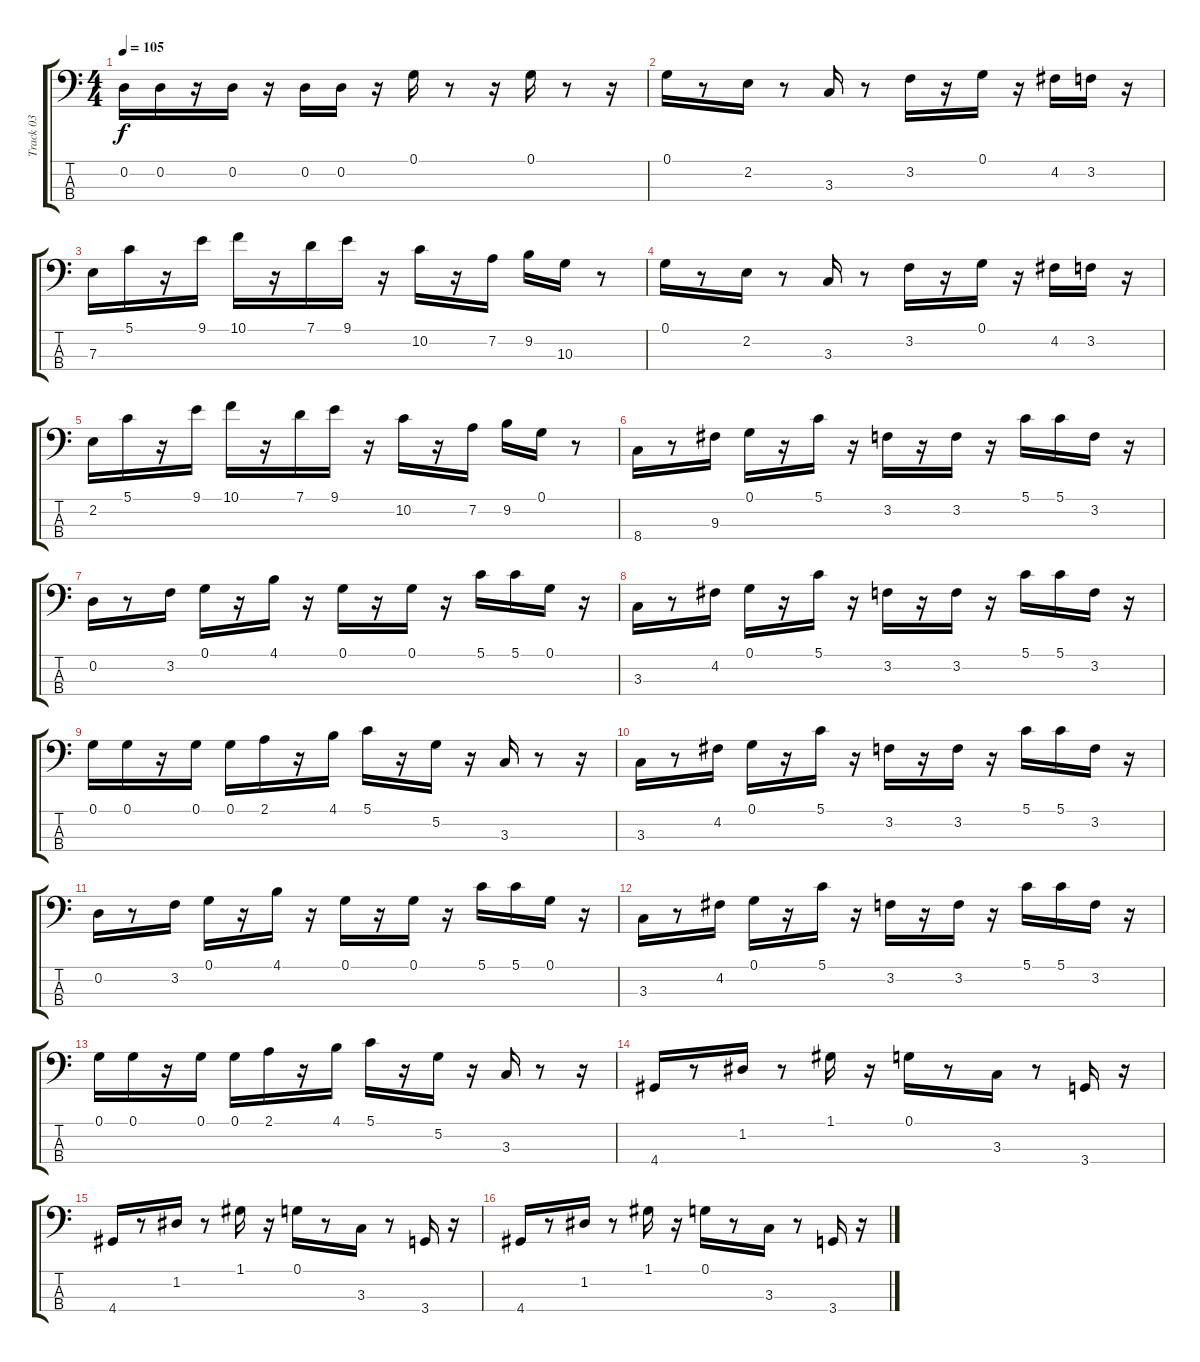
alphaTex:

\track ("Track 03" "Track 03") {instrument electricbassfinger}
\staff {score tabs}
\tuning (G2 D2 A1 E1) {hide}
\ts (4 4)
\tempo 105
\clef f4
\ks c
0.2.16{dy f} 0.2.16 r.16 0.2.16 r.16 0.2.16 0.2.16 r.16 0.1.16 r.8 r.16 0.1.16 r.8 r.16 |
0.1.16 r.8 2.2.16 r.8 3.3.16 r.8 3.2.16 r.16 0.1.16 r.16 4.2.16 3.2.16 r.16 |
7.3.16 5.1.16 r.16 9.1.16 10.1.16 r.16 7.1.16 9.1.16 r.16 10.2.16 r.16 7.2.16 9.2.16 10.3.16 r.8 |
0.1.16 r.8 2.2.16 r.8 3.3.16 r.8 3.2.16 r.16 0.1.16 r.16 4.2.16 3.2.16 r.16 |
2.2.16 5.1.16 r.16 9.1.16 10.1.16 r.16 7.1.16 9.1.16 r.16 10.2.16 r.16 7.2.16 9.2.16 0.1.16 r.8 |
8.4.16 r.8 9.3.16 0.1.16 r.16 5.1.16 r.16 3.2.16 r.16 3.2.16 r.16 5.1.16 5.1.16 3.2.16 r.16 |
0.2.16 r.8 3.2.16 0.1.16 r.16 4.1.16 r.16 0.1.16 r.16 0.1.16 r.16 5.1.16 5.1.16 0.1.16 r.16 |
3.3.16 r.8 4.2.16 0.1.16 r.16 5.1.16 r.16 3.2.16 r.16 3.2.16 r.16 5.1.16 5.1.16 3.2.16 r.16 |
0.1.16 0.1.16 r.16 0.1.16 0.1.16 2.1.16 r.16 4.1.16 5.1.16 r.16 5.2.16 r.16 3.3.16 r.8 r.16 |
3.3.16 r.8 4.2.16 0.1.16 r.16 5.1.16 r.16 3.2.16 r.16 3.2.16 r.16 5.1.16 5.1.16 3.2.16 r.16 |
0.2.16 r.8 3.2.16 0.1.16 r.16 4.1.16 r.16 0.1.16 r.16 0.1.16 r.16 5.1.16 5.1.16 0.1.16 r.16 |
3.3.16 r.8 4.2.16 0.1.16 r.16 5.1.16 r.16 3.2.16 r.16 3.2.16 r.16 5.1.16 5.1.16 3.2.16 r.16 |
0.1.16 0.1.16 r.16 0.1.16 0.1.16 2.1.16 r.16 4.1.16 5.1.16 r.16 5.2.16 r.16 3.3.16 r.8 r.16 |
4.4.16 r.8 1.2.16 r.8 1.1.16 r.16 0.1.16 r.8 3.3.16 r.8 3.4.16 r.16 |
4.4.16 r.8 1.2.16 r.8 1.1.16 r.16 0.1.16 r.8 3.3.16 r.8 3.4.16 r.16 |
4.4.16 r.8 1.2.16 r.8 1.1.16 r.16 0.1.16 r.8 3.3.16 r.8 3.4.16 r.16
